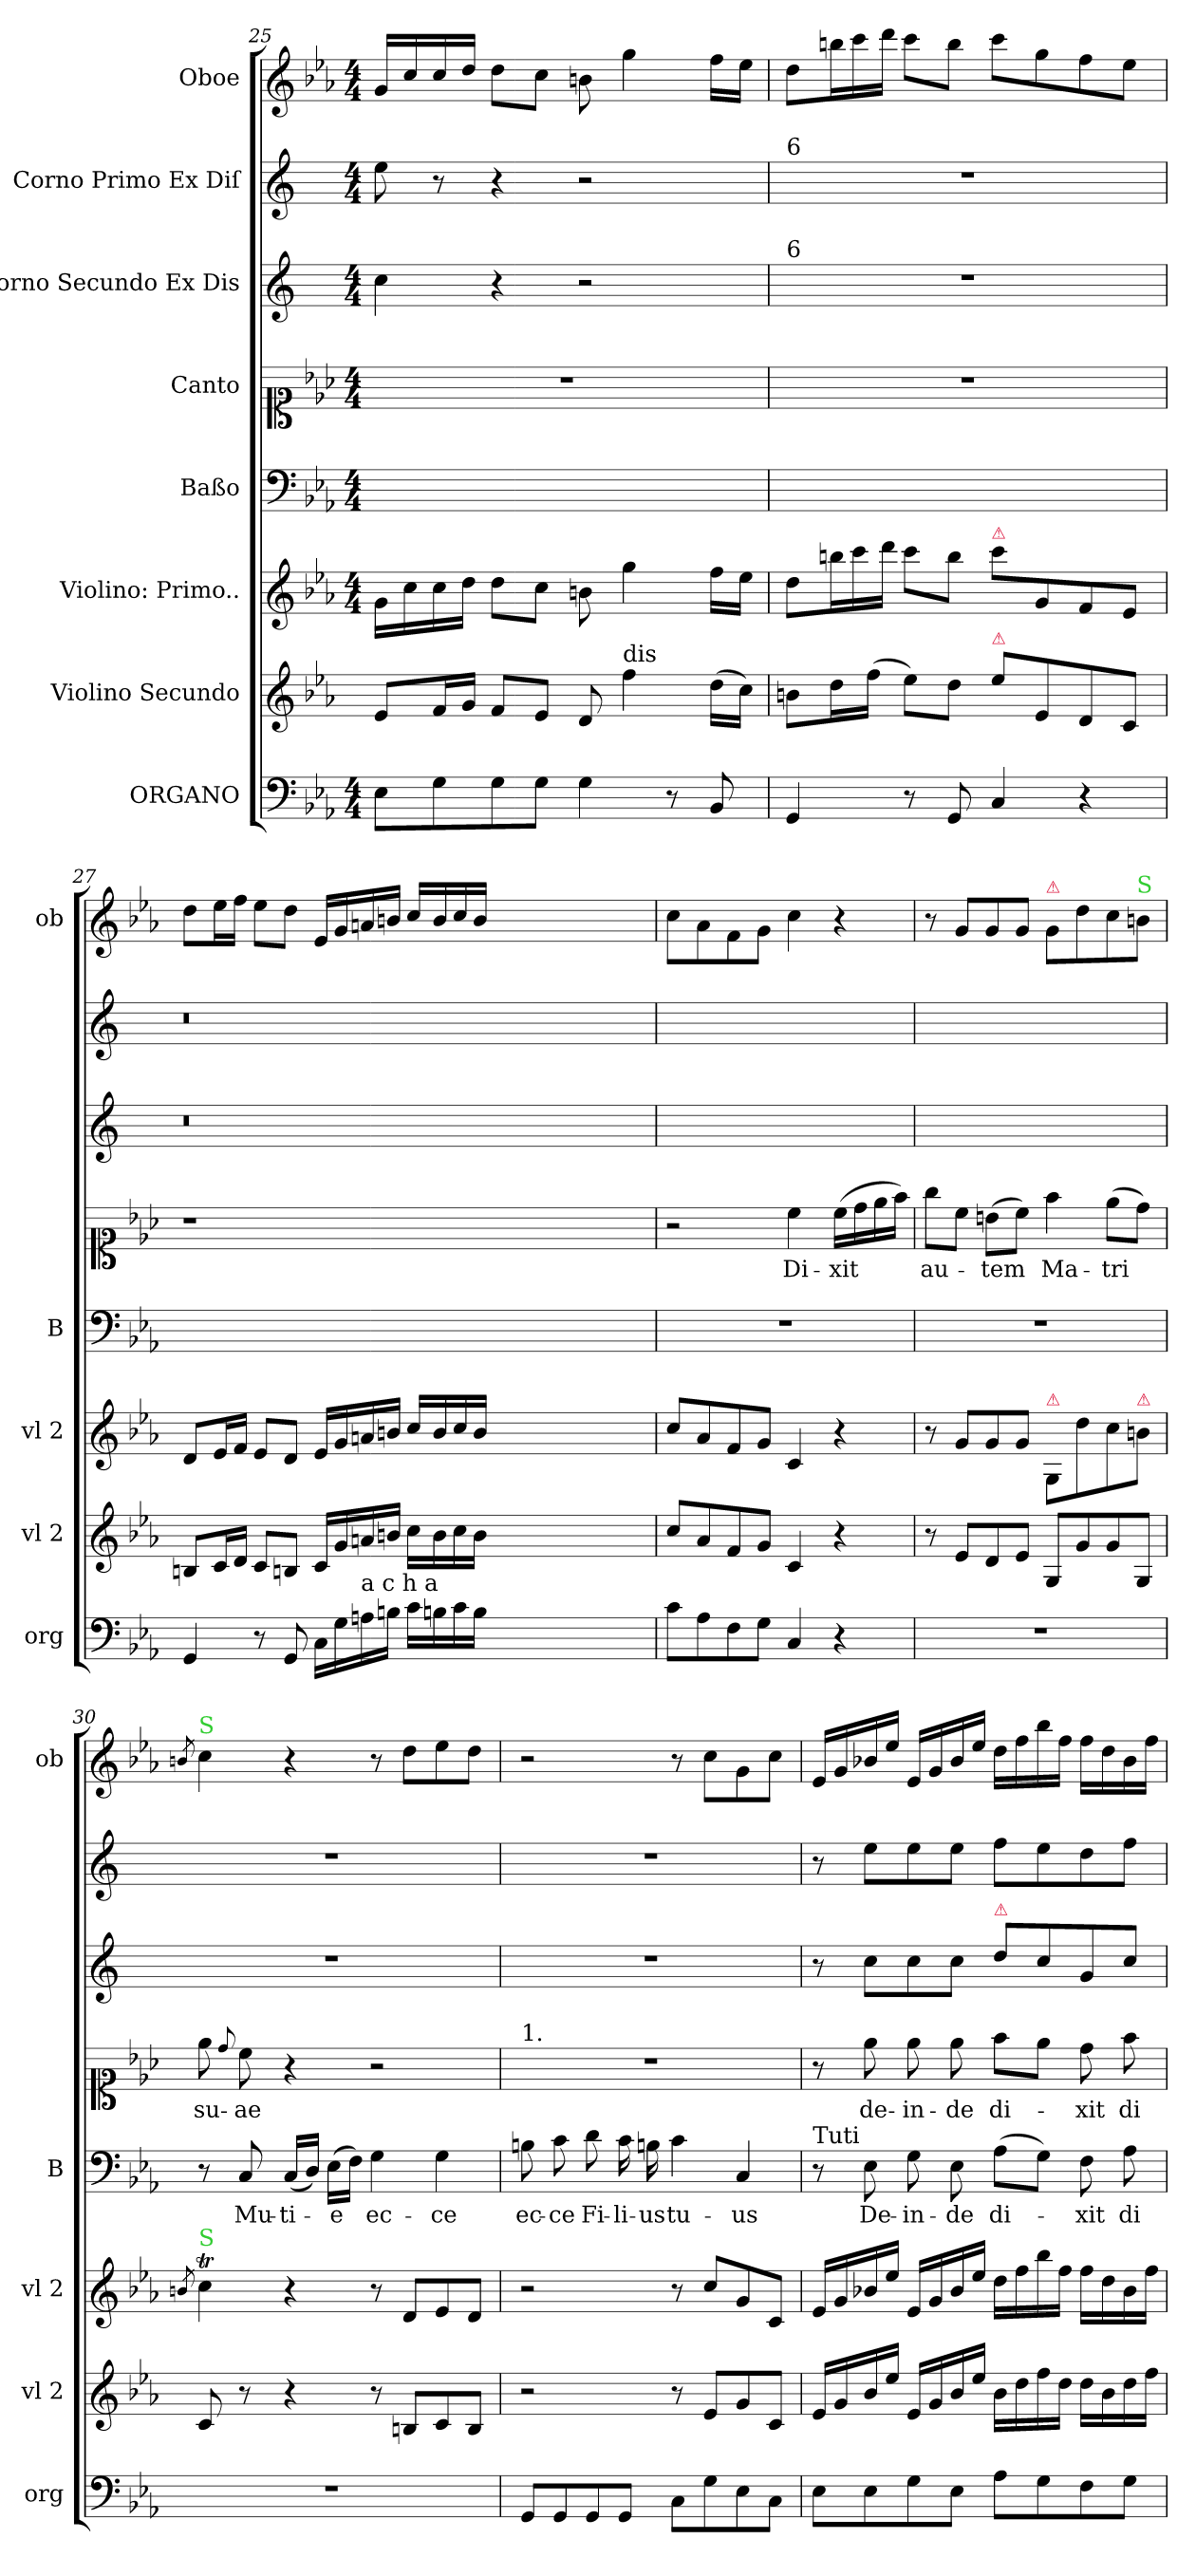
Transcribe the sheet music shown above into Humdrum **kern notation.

**kern	**kern	**kern	**kern	**text	**kern	**text	**kern	**kern	**kern
*part8	*part7	*part6	*part5	*part5	*part4	*part4	*part3	*part2	*part1
*staff8	*staff7	*staff6	*staff5	*staff5	*staff4	*staff4	*staff3	*staff2	*staff1
*I"ORGANO	*I"Violino Secundo	*I"Violino: Primo..	*I"Baßo	*	*I"Canto	*	*I"Corno Secundo Ex Dis	*I"Corno Primo Ex Diſ	*I"Oboe
*I'org	*I'vl 2	*I'vl 2	*I'B	*	*	*	*	*	*I'ob
*clefF4	*clefG2	*clefG2	*clefF4	*	*clefC1	*	*clefG2	*clefG2	*clefG2
*	*	*	*	*	*	*	*ITrd5c9	*ITrd5c9	*
*k[b-e-a-]	*k[b-e-a-]	*k[b-e-a-]	*k[b-e-a-]	*	*k[b-e-a-]	*	*k[b-e-a-]	*k[b-e-a-]	*k[b-e-a-]
*E-:	*E-:	*E-:	*E-:	*	*E-:	*	*E-:	*E-:	*E-:
*M4/4	*	*M4/4	*M4/4	*	*M4/4	*	*M4/4	*M4/4	*M4/4
=25	=25	=25	=25	=25	=25	=25	=25	=25	=25
8E-\L	8e-/L	16g\LL	1ryy	.	1r	.	4e-\	8g\	16g/LL
.	.	16cc\	.	.	.	.	.	.	16cc/
8G\	16f/L	16cc\	.	.	.	.	.	8r	16cc/
.	16g/JJ	16dd\JJ	.	.	.	.	.	.	16dd/JJ
8G\	8f/L	8dd\L	.	.	.	.	4r	4r	8dd\L
8G\J	8e-/J	8cc\J	.	.	.	.	.	.	8cc\J
4G\	8d/	8bn\	.	.	.	.	2r	2r	8bn\
!	!LO:TX:a:t=dis	!	!	!	!	!	!	!	!
.	4ff\	4gg\	.	.	.	.	.	.	4gg\
8r	.	.	.	.	.	.	.	.	.
8BB-/	(16dd\LL	16ff\LL	.	.	.	.	.	.	16ff\LL
.	16cc\JJ)	16ee-\JJ	.	.	.	.	.	.	16ee-\JJ
=26	=26	=26	=26	=26	=26	=26	=26	=26	=26
!	!	!	!	!	!	!	!	!LO:TX:a:t=6	!
!	!	!	!	!	!	!	!LO:TX:a:t=6	!	!
4GG/	8bn\L	8dd\L	1ryy	.	1r	.	1r	1r	8dd\L
*	*	*Xtuplet	*	*	*	*	*	*	*Xtuplet
.	16dd\L	24bbn\L	.	.	.	.	.	.	24bbn\L
.	.	24ccc\	.	.	.	.	.	.	24ccc\
.	(16ff\JJ	.	.	.	.	.	.	.	.
.	.	24ddd\JJ	.	.	.	.	.	.	24ddd\JJ
8r	8ee-\L)	8ccc\L	.	.	.	.	.	.	8ccc\L
8GG/	8dd\J	8bb\J	.	.	.	.	.	.	8bb\J
!	!	!LO:TX:a:color=crimson:t=⚠	!	!	!	!	!	!	!
!	!LO:TX:a:color=crimson:t=⚠	!	!	!	!	!	!	!	!
4C/	8ee-\L	8ccc\L	.	.	.	.	.	.	8ccc\L
.	8e-/	8g/	.	.	.	.	.	.	8gg\
4r	8d/	8f/	.	.	.	.	.	.	8ff\
.	8c/J	8e-/J	.	.	.	.	.	.	8ee-\J
=27	=27	=27	=27	=27	=27	=27	=27	=27	=27
4GG/	8Bn/L	8d/L	0.ryy	.	1r	.	0.r	0.r	8dd\L
.	16c/L	16e-/L	.	.	.	.	.	.	16ee-\L
.	16d/JJ	16f/JJ	.	.	.	.	.	.	16ff\JJ
8r	8c/L	8e-/L	.	.	.	.	.	.	8ee-\L
8GG/	8Bn/J	8d/J	.	.	.	.	.	.	8dd\J
16C\LL	16c/LL	16e-/LL	.	.	.	.	.	.	16e-/LL
16G\	16g/	16g/	.	.	.	.	.	.	16g/
!LO:TX:a:t=a&nbsp;c h a	!	!	!	!	!	!	!	!	!
16An\	16an/	16an/	.	.	.	.	.	.	16an/
16Bn\JJ	16bn/JJ	16bn/JJ	.	.	.	.	.	.	16bn/JJ
16c\LL	16cc\LL	16cc/LL	.	.	.	.	.	.	16cc/LL
16Bn\	16b\	16b/	.	.	.	.	.	.	16b/
16c\	16cc\	16cc/	.	.	.	.	.	.	16cc/
16B\JJ	16b\JJ	16b/JJ	.	.	.	.	.	.	16b/JJ
0ryy	0ryy	0ryy	.	.	0ryy	.	.	.	0ryy
=28	=28	=28	=28	=28	=28	=28	=28	=28	=28
8c\L	8cc/L	8cc/L	1r	.	2r	.	1ryy	1ryy	8cc\L
8A-\	8a-/	8a-/	.	.	.	.	.	.	8a-\
8F\	8f/	8f/	.	.	.	.	.	.	8f\
8G\J	8g/J	8g/J	.	.	.	.	.	.	8g\J
4C/	4c/	4c/	.	.	4cc\	Di-	.	.	4cc\
4r	4r	4r	.	.	(16cc\LL	-xit	.	.	4r
.	.	.	.	.	16dd\	.	.	.	.
.	.	.	.	.	16ee-\	.	.	.	.
.	.	.	.	.	16ff\JJ)	.	.	.	.
=29	=29	=29	=29	=29	=29	=29	=29	=29	=29
1r	8r	8r	1r	.	8gg\L	au-	1ryy	1ryy	8r
.	8e-/L	8g/L	.	.	8cc\J	.	.	.	8g/L
.	8d/	8g/	.	.	(8bn\L	-tem	.	.	8g/
.	8e-/J	8g/J	.	.	8cc\J)	.	.	.	8g/J
!	!	!	!	!	!	!	!	!	!LO:TX:a:color=crimson:t=⚠
!	!	!LO:TX:a:color=crimson:t=⚠	!	!	!	!	!	!	!
.	8G/L	8G/L	.	.	4ff\	Ma-	.	.	8g/L
.	8g/	8dd\	.	.	.	.	.	.	8dd\
.	8g/	8cc\	.	.	(8ee-\L	-tri	.	.	8cc\
!	!	!	!	!	!	!	!	!	!LO:TX:a:color=limegreen:t=S
!	!	!LO:TX:a:color=crimson:t=⚠	!	!	!	!	!	!	!
.	8G/J	8bn\J	.	.	8dd\J)	.	.	.	8bn\J
=30	=30	=30	=30	=30	=30	=30	=30	=30	=30
.	.	8qbn/	.	.	.	.	.	.	8qbn/
!	!	!	!	!	!	!	!	!	!LO:TX:a:color=limegreen:t=S
!	!	!LO:TX:a:color=limegreen:t=S	!	!	!	!	!	!	!
1r	8c/	4ccT\	8r	.	8ee-\	su-	1r	1r	4cc\
.	.	.	.	.	8qqdd/	.	.	.	.
.	8r	.	8C/	Mu-	8cc\	-ae	.	.	.
.	4r	4r	(16C/LL	-ti-	4r	.	.	.	4r
.	.	.	16D/JJ)	.	.	.	.	.	.
.	.	.	(16E-\LL	-e	.	.	.	.	.
.	.	.	16F\JJ)	.	.	.	.	.	.
.	8r	8r	4G\	ec-	2r	.	.	.	8r
.	8Bn/L	8d/L	.	.	.	.	.	.	8dd\L
.	8c/	8e-/	4G\	-ce	.	.	.	.	8ee-\
.	8B/J	8d/J	.	.	.	.	.	.	8dd\J
=31	=31	=31	=31	=31	=31	=31	=31	=31	=31
!	!	!	!	!	!LO:TX:a:t=1.	!	!	!	!
8GG/L	2r	2r	8Bn\	ec-	1r	.	1r	1r	2r
8GG/	.	.	8c\	-ce	.	.	.	.	.
8GG/	.	.	8d\	Fi-	.	.	.	.	.
8GG/J	.	.	16c\	-li-	.	.	.	.	.
.	.	.	16Bn\	-us	.	.	.	.	.
8C\L	8r	8r	4c\	tu-	.	.	.	.	8r
8G\	8e-/L	8cc/L	.	.	.	.	.	.	8cc\L
8E-\	8g/	8g/	4C/	-us	.	.	.	.	8g\
8C\J	8c/J	8c/J	.	.	.	.	.	.	8cc\J
=32	=32	=32	=32	=32	=32	=32	=32	=32	=32
!	!	!	!LO:TX:a:t=Tuti	!	!	!	!	!	!
8E-\L	16e-/LL	16e-/LL	8r	.	8r	.	8r	8r	16e-/LL
.	16g/	16g/	.	.	.	.	.	.	16g/
8E-\	16b-/	16b-X/	8E-\	De-	8ee-\	de-	8e-\L	8g\L	16b-X/
.	16ee-/JJ	16ee-/JJ	.	.	.	.	.	.	16ee-/JJ
8G\	16e-/LL	16e-/LL	8G\	-in-	8ee-\	-in-	8e-\	8g\	16e-/LL
.	16g/	16g/	.	.	.	.	.	.	16g/
8E-\J	16b-/	16b-/	8E-\	-de	8ee-\	-de	8e-\J	8g\J	16b-/
.	16ee-/JJ	16ee-/JJ	.	.	.	.	.	.	16ee-/JJ
!	!	!	!	!	!	!	!LO:TX:a:color=crimson:t=⚠	!	!
8A-\L	16b-\LL	16dd\LL	(8A-\L	di-	8ff\L	di-	8f\L	8a-\L	16dd\LL
.	16dd\	16ff\	.	.	.	.	.	.	16ff\
8G\	16ff\	16bb-\	8G\J)	.	8ee-\J	.	8e-\	8g\	16bb-\
.	16dd\JJ	16ff\JJ	.	.	.	.	.	.	16ff\JJ
8F\	16dd\LL	16ff\LL	8F\	-xit	8dd\	-xit	8B-/	8f\	16ff\LL
.	16b-\	16dd\	.	.	.	.	.	.	16dd\
8G\J	16dd\	16b-\	8A-\	di-	8ff\	di-	8e-/J	8a-\J	16b-\
.	16ff\JJ	16ff\JJ	.	.	.	.	.	.	16ff\JJ
=	=	=	=	=	=	=	=	=	=
*-	*-	*-	*-	*-	*-	*-	*-	*-	*-
